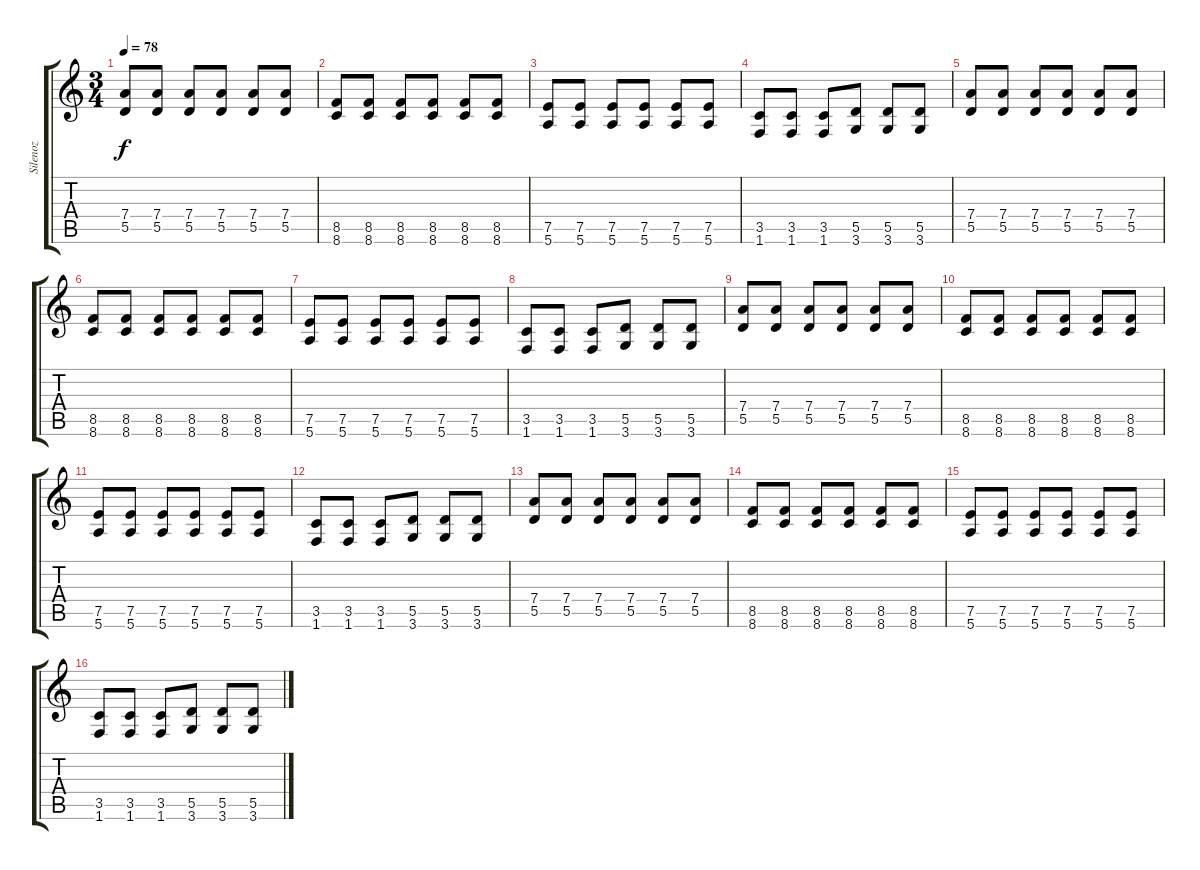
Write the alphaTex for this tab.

\track ("Silenoz" "Silenoz") {instrument overdrivenguitar}
\staff {score tabs}
\tuning (E4 B3 G3 D3 A2 E2) {hide}
\ts (3 4)
\tempo 78
\clef g2
\ks c
(7.4 5.5).8{dy f} (7.4 5.5).8 (7.4 5.5).8 (7.4 5.5).8 (7.4 5.5).8 (7.4 5.5).8 |
(8.5 8.6).8 (8.5 8.6).8 (8.5 8.6).8 (8.5 8.6).8 (8.5 8.6).8 (8.5 8.6).8 |
(7.5 5.6).8 (7.5 5.6).8 (7.5 5.6).8 (7.5 5.6).8 (7.5 5.6).8 (7.5 5.6).8 |
(3.5 1.6).8 (3.5 1.6).8 (3.5 1.6).8 (5.5 3.6).8 (5.5 3.6).8 (5.5 3.6).8 |
(7.4 5.5).8 (7.4 5.5).8 (7.4 5.5).8 (7.4 5.5).8 (7.4 5.5).8 (7.4 5.5).8 |
(8.5 8.6).8 (8.5 8.6).8 (8.5 8.6).8 (8.5 8.6).8 (8.5 8.6).8 (8.5 8.6).8 |
(7.5 5.6).8 (7.5 5.6).8 (7.5 5.6).8 (7.5 5.6).8 (7.5 5.6).8 (7.5 5.6).8 |
(3.5 1.6).8 (3.5 1.6).8 (3.5 1.6).8 (5.5 3.6).8 (5.5 3.6).8 (5.5 3.6).8 |
(7.4 5.5).8 (7.4 5.5).8 (7.4 5.5).8 (7.4 5.5).8 (7.4 5.5).8 (7.4 5.5).8 |
(8.5 8.6).8 (8.5 8.6).8 (8.5 8.6).8 (8.5 8.6).8 (8.5 8.6).8 (8.5 8.6).8 |
(7.5 5.6).8 (7.5 5.6).8 (7.5 5.6).8 (7.5 5.6).8 (7.5 5.6).8 (7.5 5.6).8 |
(3.5 1.6).8 (3.5 1.6).8 (3.5 1.6).8 (5.5 3.6).8 (5.5 3.6).8 (5.5 3.6).8 |
(7.4 5.5).8 (7.4 5.5).8 (7.4 5.5).8 (7.4 5.5).8 (7.4 5.5).8 (7.4 5.5).8 |
(8.5 8.6).8{volume 6} (8.5 8.6).8 (8.5 8.6).8 (8.5 8.6).8 (8.5 8.6).8 (8.5 8.6).8 |
(7.5 5.6).8 (7.5 5.6).8 (7.5 5.6).8 (7.5 5.6).8 (7.5 5.6).8 (7.5 5.6).8 |
(3.5 1.6).8 (3.5 1.6).8 (3.5 1.6).8 (5.5 3.6).8 (5.5 3.6).8 (5.5 3.6).8
